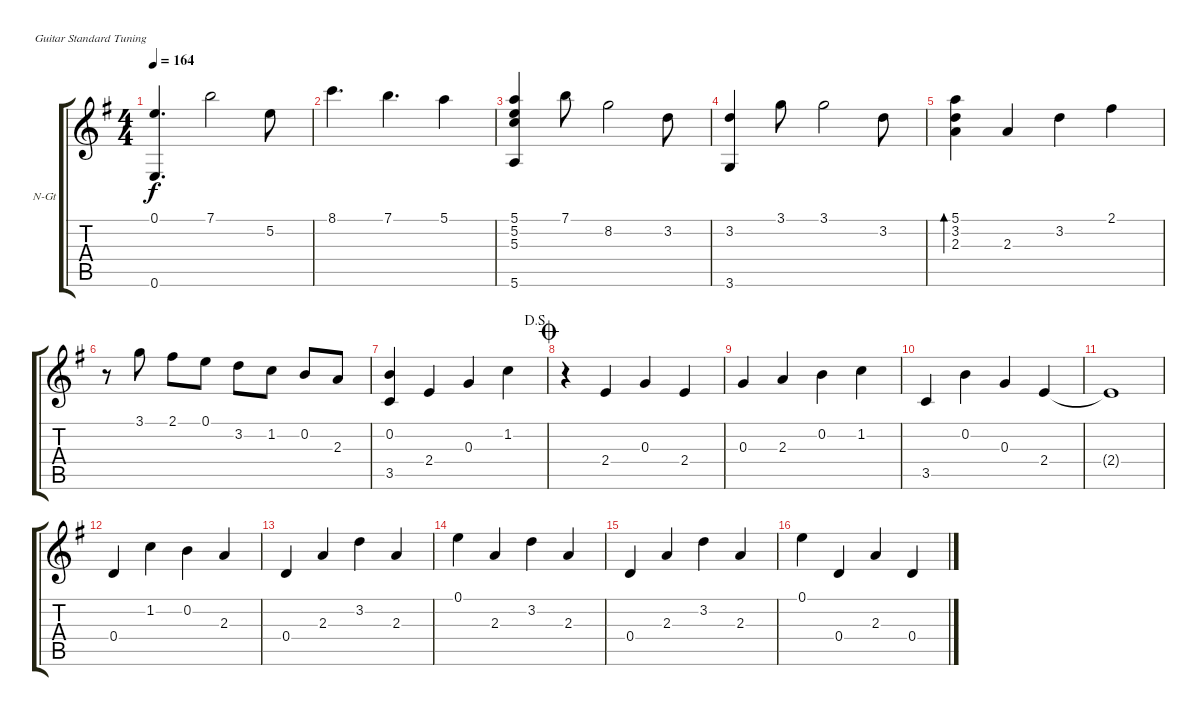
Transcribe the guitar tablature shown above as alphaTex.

\defaultSystemsLayout 4
\bracketExtendMode groupsimilarinstruments
\firstSystemTrackNameOrientation horizontal
\otherSystemsTrackNameOrientation horizontal
\track ("Nylon Guitar" "N-Gt") {instrument acousticguitarnylon}
\staff {score tabs}
\tuning (E4 B3 G3 D3 A2 E2)
\ts (4 4)
\tempo 164
\clef g2
\ks g
(0.1 0.6).4{d dy f} 7.1.2 5.2.8 |
8.1.4{d} 7.1.4{d} 5.1.4 |
(5.1 5.2 5.3 5.6).4 7.1.8 8.2.2 3.2.8 |
(3.2 3.6).4 3.1.8 3.1.2 3.2.8 |
(5.1 3.2 2.3).4{bd 30} 2.3.4 3.2.4 2.1.4 |
r.8 3.1.8 2.1.8 0.1.8 3.2.8 1.2.8 0.2.8 2.3.8 |
\jump dalsegno
(0.2 3.5).4 2.4.4 0.3.4 1.2.4 |
\jump coda
r.4 2.4.4 0.3.4 2.4.4 |
0.3.4 2.3.4 0.2.4 1.2.4 |
3.5.4 0.2.4 0.3.4 2.4.4 |
2.4{t}.1 |
0.4.4 1.2.4 0.2.4 2.3.4 |
0.4.4 2.3.4 3.2.4 2.3.4 |
0.1.4 2.3.4 3.2.4 2.3.4 |
0.4.4 2.3.4 3.2.4 2.3.4 |
0.1.4 0.4.4 2.3.4 0.4.4
